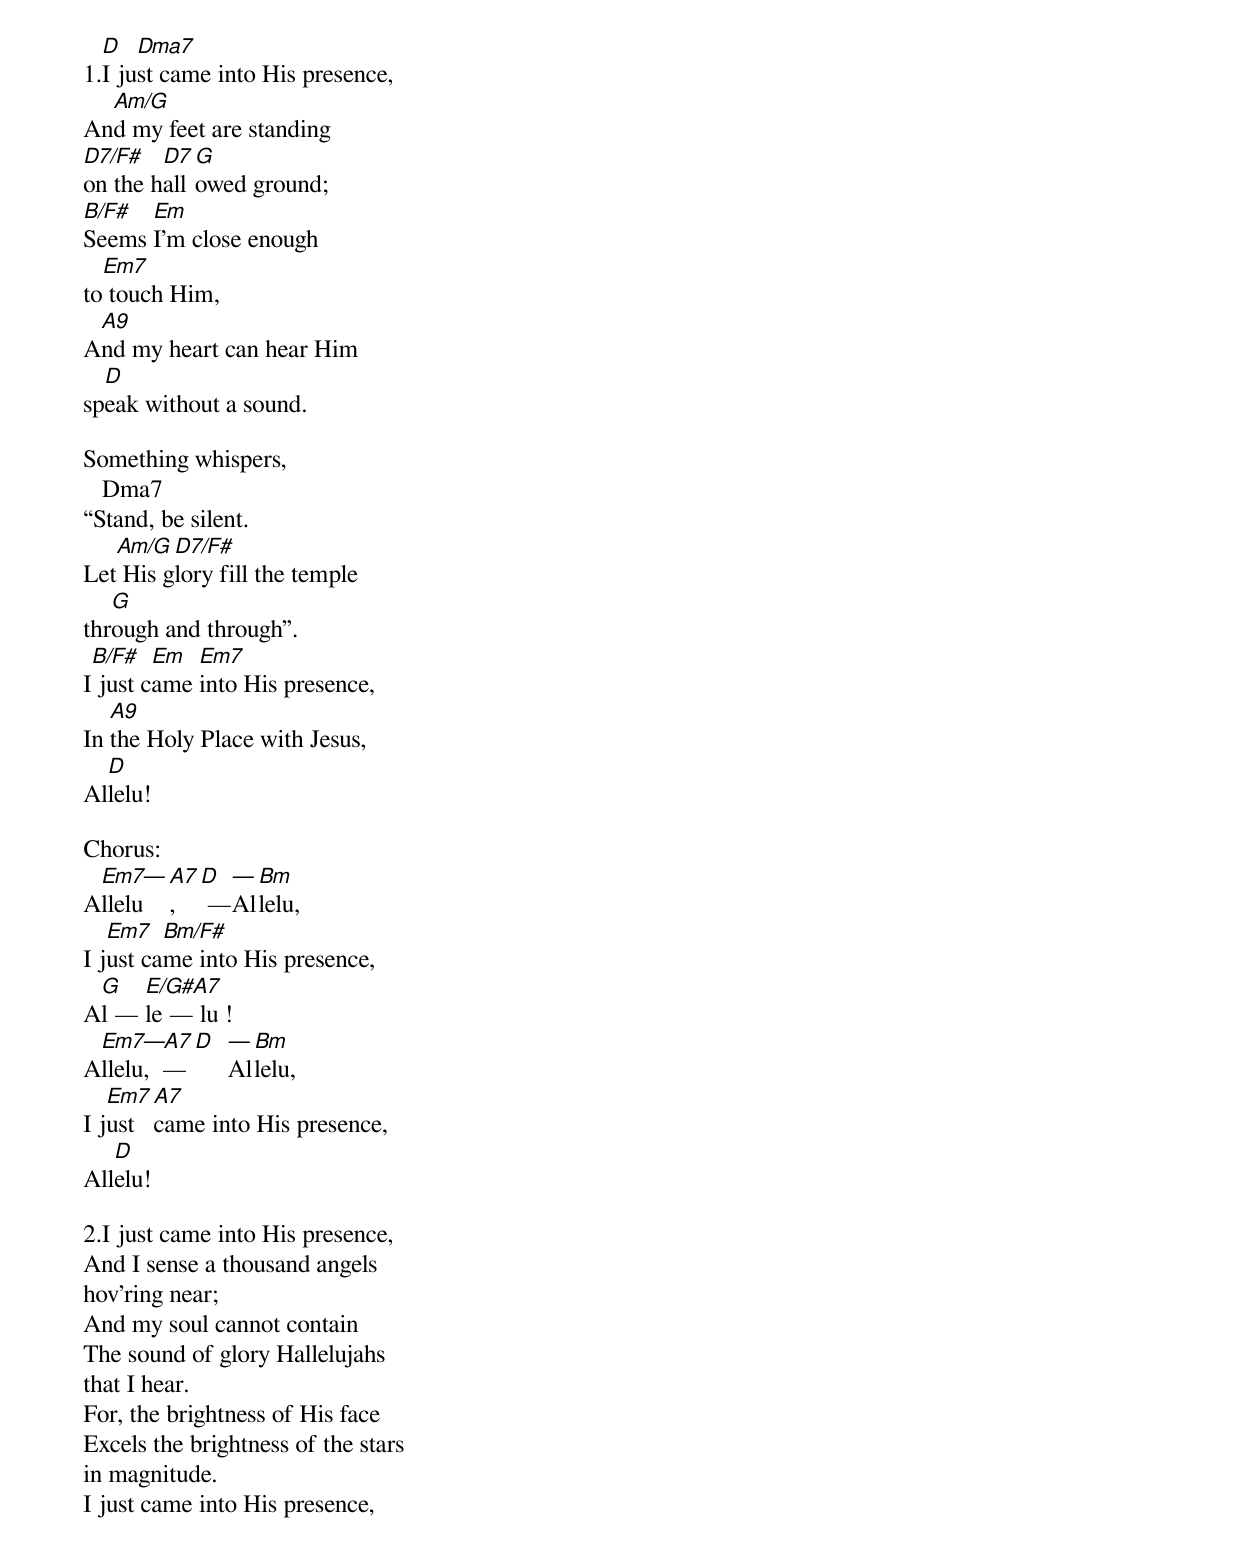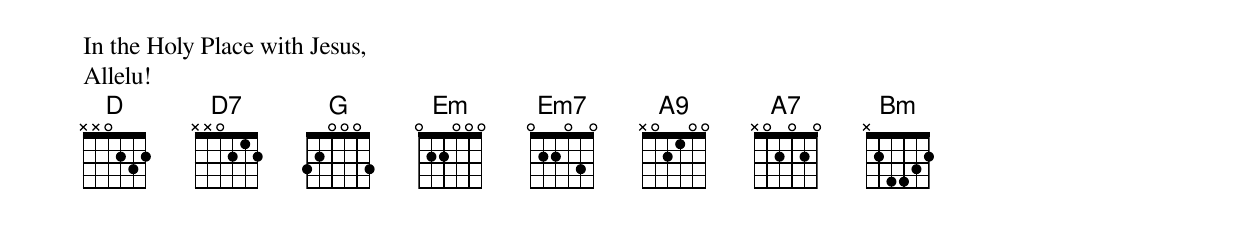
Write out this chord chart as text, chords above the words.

  D   Dma7
1.I just came into His presence,
  Am/G
And my feet are standing
D7/F#   D7 G
on the hallowed ground;
B/F#  Em
Seems I’m close enough
  Em7
to touch Him,
 A9
And my heart can hear Him
  D
speak without a sound.

Something whispers,
   Dma7
“Stand, be silent.
   Am/G  D7/F#
Let His glory fill the temple
   G
through and through”.
 B/F#   Em  Em7
I just came into His presence,
   A9
In the Holy Place with Jesus,
  D
Allelu!

Chorus:
 Em7— A7 D — Bm
Allelu,   —Allelu,
   Em7   Bm/F#
I just came into His presence,
 G   E/G#A7
Al — le — lu !
 Em7—A7   D — Bm
Allelu,  —  Allelu,
   Em7 A7
I just came into His presence,
   D
Allelu!

2.I just came into His presence,
And I sense a thousand angels
hov’ring near;
And my soul cannot contain
The sound of glory Hallelujahs
that I hear.
For, the brightness of His face
Excels the brightness of the stars
in magnitude.
I just came into His presence,
In the Holy Place with Jesus,
Allelu!
